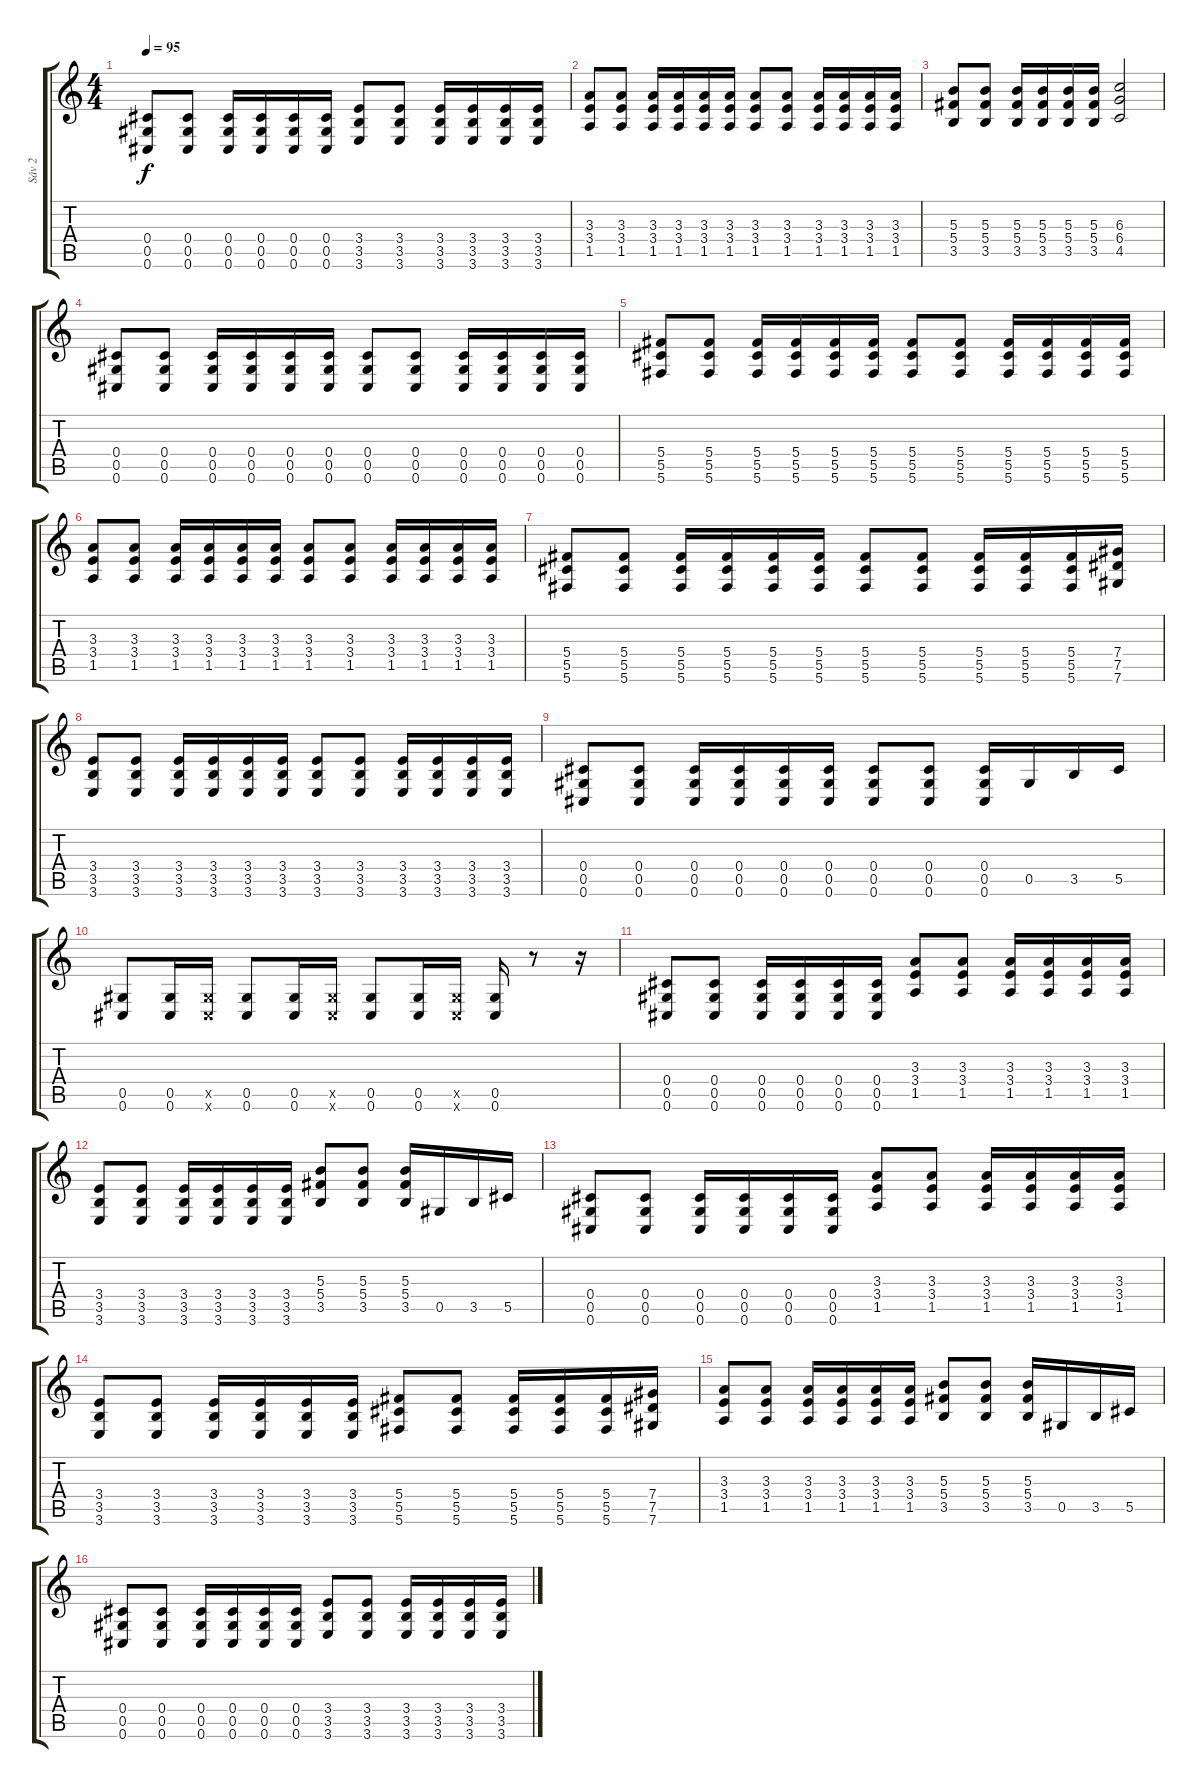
\track ("Sáv 2" "Sáv 2") {instrument distortionguitar}
\staff {score tabs}
\tuning (Eb4 Bb3 Gb3 Db3 Ab2 Db2) {hide}
\ts (4 4)
\tempo 95
\clef g2
\ks c
(0.4 0.5 0.6).8{dy f} (0.4 0.5 0.6).8 (0.4 0.5 0.6).16 (0.4 0.5 0.6).16 (0.4 0.5 0.6).16 (0.4 0.5 0.6).16 (3.4 3.5 3.6).8 (3.4 3.5 3.6).8 (3.4 3.5 3.6).16 (3.4 3.5 3.6).16 (3.4 3.5 3.6).16 (3.4 3.5 3.6).16 |
(3.3 3.4 1.5).8 (3.3 3.4 1.5).8 (3.3 3.4 1.5).16 (3.3 3.4 1.5).16 (3.3 3.4 1.5).16 (3.3 3.4 1.5).16 (3.3 3.4 1.5).8 (3.3 3.4 1.5).8 (3.3 3.4 1.5).16 (3.3 3.4 1.5).16 (3.3 3.4 1.5).16 (3.3 3.4 1.5).16 |
(5.3 5.4 3.5).8 (5.3 5.4 3.5).8 (5.3 5.4 3.5).16 (5.3 5.4 3.5).16 (5.3 5.4 3.5).16 (5.3 5.4 3.5).16 (6.3 6.4 4.5).2 |
(0.4 0.5 0.6).8 (0.4 0.5 0.6).8 (0.4 0.5 0.6).16 (0.4 0.5 0.6).16 (0.4 0.5 0.6).16 (0.4 0.5 0.6).16 (0.4 0.5 0.6).8 (0.4 0.5 0.6).8 (0.4 0.5 0.6).16 (0.4 0.5 0.6).16 (0.4 0.5 0.6).16 (0.4 0.5 0.6).16 |
(5.4 5.5 5.6).8 (5.4 5.5 5.6).8 (5.4 5.5 5.6).16 (5.4 5.5 5.6).16 (5.4 5.5 5.6).16 (5.4 5.5 5.6).16 (5.4 5.5 5.6).8 (5.4 5.5 5.6).8 (5.4 5.5 5.6).16 (5.4 5.5 5.6).16 (5.4 5.5 5.6).16 (5.4 5.5 5.6).16 |
(3.3 3.4 1.5).8 (3.3 3.4 1.5).8 (3.3 3.4 1.5).16 (3.3 3.4 1.5).16 (3.3 3.4 1.5).16 (3.3 3.4 1.5).16 (3.3 3.4 1.5).8 (3.3 3.4 1.5).8 (3.3 3.4 1.5).16 (3.3 3.4 1.5).16 (3.3 3.4 1.5).16 (3.3 3.4 1.5).16 |
(5.4 5.5 5.6).8 (5.4 5.5 5.6).8 (5.4 5.5 5.6).16 (5.4 5.5 5.6).16 (5.4 5.5 5.6).16 (5.4 5.5 5.6).16 (5.4 5.5 5.6).8 (5.4 5.5 5.6).8 (5.4 5.5 5.6).16 (5.4 5.5 5.6).16 (5.4 5.5 5.6).16 (7.4 7.5 7.6).16 |
(3.4 3.5 3.6).8 (3.4 3.5 3.6).8 (3.4 3.5 3.6).16 (3.4 3.5 3.6).16 (3.4 3.5 3.6).16 (3.4 3.5 3.6).16 (3.4 3.5 3.6).8 (3.4 3.5 3.6).8 (3.4 3.5 3.6).16 (3.4 3.5 3.6).16 (3.4 3.5 3.6).16 (3.4 3.5 3.6).16 |
(0.4 0.5 0.6).8 (0.4 0.5 0.6).8 (0.4 0.5 0.6).16 (0.4 0.5 0.6).16 (0.4 0.5 0.6).16 (0.4 0.5 0.6).16 (0.4 0.5 0.6).8 (0.4 0.5 0.6).8 (0.4 0.5 0.6).16 0.5.16 3.5.16 5.5.16 |
(0.5 0.6).8 (0.5 0.6).16 (0.5{x} 0.6{x}).16 (0.5 0.6).8 (0.5 0.6).16 (0.5{x} 0.6{x}).16 (0.5 0.6).8 (0.5 0.6).16 (0.5{x} 0.6{x}).16 (0.5 0.6).16 r.8 r.16 |
(0.4 0.5 0.6).8 (0.4 0.5 0.6).8 (0.4 0.5 0.6).16 (0.4 0.5 0.6).16 (0.4 0.5 0.6).16 (0.4 0.5 0.6).16 (3.3 3.4 1.5).8 (3.3 3.4 1.5).8 (3.3 3.4 1.5).16 (3.3 3.4 1.5).16 (3.3 3.4 1.5).16 (3.3 3.4 1.5).16 |
(3.4 3.5 3.6).8 (3.4 3.5 3.6).8 (3.4 3.5 3.6).16 (3.4 3.5 3.6).16 (3.4 3.5 3.6).16 (3.4 3.5 3.6).16 (5.3 5.4 3.5).8 (5.3 5.4 3.5).8 (5.3 5.4 3.5).16 0.5.16 3.5.16 5.5.16 |
(0.4 0.5 0.6).8 (0.4 0.5 0.6).8 (0.4 0.5 0.6).16 (0.4 0.5 0.6).16 (0.4 0.5 0.6).16 (0.4 0.5 0.6).16 (3.3 3.4 1.5).8 (3.3 3.4 1.5).8 (3.3 3.4 1.5).16 (3.3 3.4 1.5).16 (3.3 3.4 1.5).16 (3.3 3.4 1.5).16 |
(3.4 3.5 3.6).8 (3.4 3.5 3.6).8 (3.4 3.5 3.6).16 (3.4 3.5 3.6).16 (3.4 3.5 3.6).16 (3.4 3.5 3.6).16 (5.4 5.5 5.6).8 (5.4 5.5 5.6).8 (5.4 5.5 5.6).16 (5.4 5.5 5.6).16 (5.4 5.5 5.6).16 (7.4 7.5 7.6).16 |
(3.3 3.4 1.5).8 (3.3 3.4 1.5).8 (3.3 3.4 1.5).16 (3.3 3.4 1.5).16 (3.3 3.4 1.5).16 (3.3 3.4 1.5).16 (5.3 5.4 3.5).8 (5.3 5.4 3.5).8 (5.3 5.4 3.5).16 0.5.16 3.5.16 5.5.16 |
(0.4 0.5 0.6).8 (0.4 0.5 0.6).8 (0.4 0.5 0.6).16 (0.4 0.5 0.6).16 (0.4 0.5 0.6).16 (0.4 0.5 0.6).16 (3.4 3.5 3.6).8 (3.4 3.5 3.6).8 (3.4 3.5 3.6).16 (3.4 3.5 3.6).16 (3.4 3.5 3.6).16 (3.4 3.5 3.6).16
